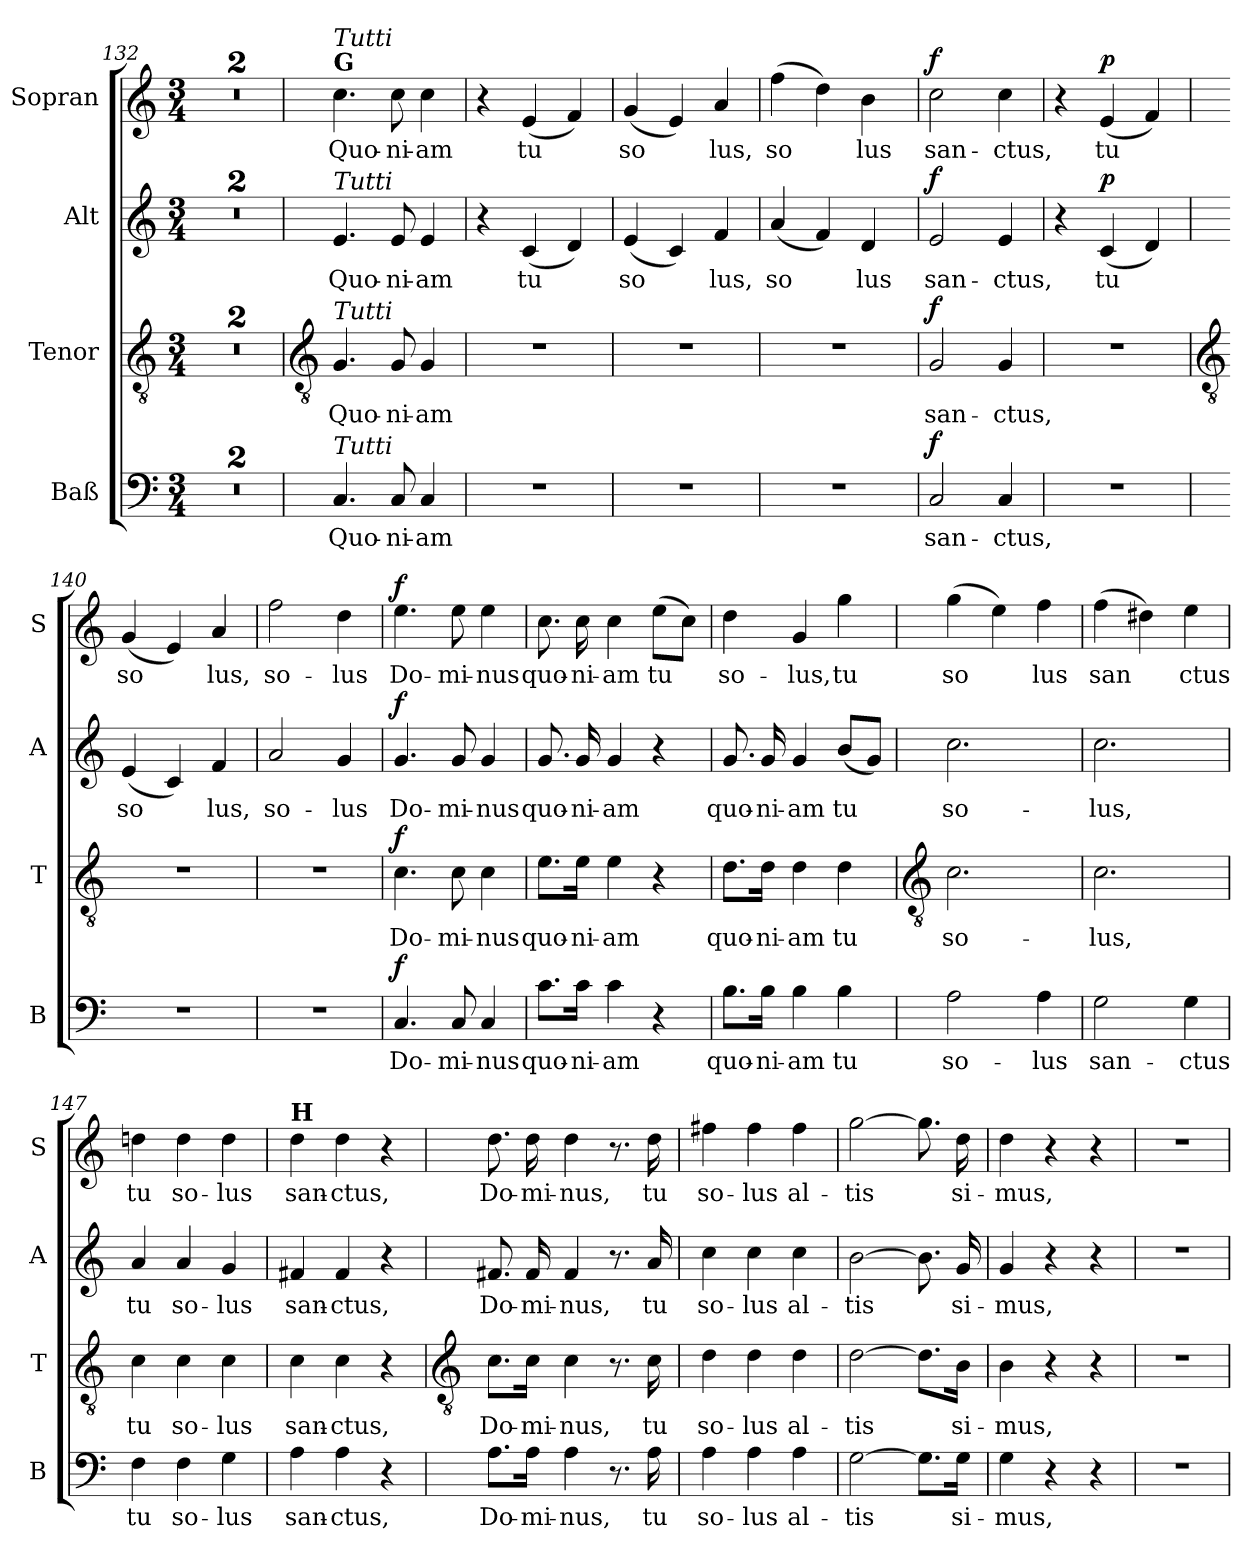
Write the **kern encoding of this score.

**kern	**text	**dynam	**kern	**text	**dynam	**kern	**text	**dynam	**kern	**text	**dynam
*part4	*part4	*part4	*part3	*part3	*part3	*part2	*part2	*part2	*part1	*part1	*part1
*staff4	*staff4	*staff4	*staff3	*staff3	*staff3	*staff2	*staff2	*staff2	*staff1	*staff1	*staff1
*I"Baß	*	*	*I"Tenor	*	*	*I"Alt	*	*	*I"Sopran	*	*
*I'B	*	*	*I'T	*	*	*I'A	*	*	*I'S	*	*
*clefF4	*	*	*clefGv2	*	*	*clefG2	*	*	*clefG2	*	*
*k[]	*	*	*k[]	*	*	*k[]	*	*	*k[]	*	*
*C:	*	*	*C:	*	*	*C:	*	*	*C:	*	*
*M3/4	*	*	*M3/4	*	*	*M3/4	*	*	*M3/4	*	*
=132	=132	=132	=132	=132	=132	=132	=132	=132	=132	=132	=132
2.r	.	.	2.r	.	.	2.r	.	.	2.r	.	.
=133	=133	=133	=133	=133	=133	=133	=133	=133	=133	=133	=133
2.r	.	.	2.r	.	.	2.r	.	.	2.r	.	.
!!LO:LB:g=z
=134	=134	=134	=134	=134	=134	=134	=134	=134	=134	=134	=134
*	*	*	*clefGv2	*	*	*	*	*	*	*	*
!	!	!	!	!	!	!	!	!	!LO:TX:a:B:t=G	!	!
!	!	!	!	!	!	!	!	!	!LO:TX:a:i:t=Tutti	!	!
!	!	!	!	!	!	!LO:TX:a:i:t=Tutti	!	!	!	!	!
!	!	!	!LO:TX:a:i:t=Tutti	!	!	!	!	!	!	!	!
!LO:TX:a:i:t=Tutti	!	!	!	!	!	!	!	!	!	!	!
!	!LO:LY:b	!	!	!LO:LY:b	!	!	!LO:LY:b	!	!	!LO:LY:b	!
4.C	Quo-	.	4.G	Quo-	.	4.e	Quo-	.	4.cc	Quo-	.
!	!LO:LY:b	!	!	!LO:LY:b	!	!	!LO:LY:b	!	!	!LO:LY:b	!
8C	-ni-	.	8G	-ni-	.	8e	-ni-	.	8cc	-ni-	.
!	!LO:LY:b	!	!	!LO:LY:b	!	!	!LO:LY:b	!	!	!LO:LY:b	!
4C	-am	.	4G	-am	.	4e	-am	.	4cc	-am	.
=135	=135	=135	=135	=135	=135	=135	=135	=135	=135	=135	=135
!LO:N:vis=1	!	!	!LO:N:vis=1	!	!	!	!	!	!	!	!
2.r	.	.	2.r	.	.	4r	.	.	4r	.	.
!	!	!	!	!	!	!	!LO:LY:b	!	!	!LO:LY:b	!
.	.	.	.	.	.	(<4c	tu	.	(<4e	tu	.
.	.	.	.	.	.	4d)	.	.	4f)	.	.
=136	=136	=136	=136	=136	=136	=136	=136	=136	=136	=136	=136
!LO:N:vis=1	!	!	!LO:N:vis=1	!	!	!	!LO:LY:b	!	!	!LO:LY:b	!
2.r	.	.	2.r	.	.	(<4e	so	.	(<4g	so	.
.	.	.	.	.	.	4c)	.	.	4e)	.	.
!	!	!	!	!	!	!	!LO:LY:b	!	!	!LO:LY:b	!
.	.	.	.	.	.	4f	lus,	.	4a	lus,	.
=137	=137	=137	=137	=137	=137	=137	=137	=137	=137	=137	=137
!LO:N:vis=1	!	!	!LO:N:vis=1	!	!	!	!LO:LY:b	!	!	!LO:LY:b	!
2.r	.	.	2.r	.	.	(<4a	so	.	(>4ff	so	.
.	.	.	.	.	.	4f)	.	.	4dd)	.	.
!	!	!	!	!	!	!	!LO:LY:b	!	!	!LO:LY:b	!
.	.	.	.	.	.	4d	lus	.	4b	lus	.
=138	=138	=138	=138	=138	=138	=138	=138	=138	=138	=138	=138
!	!LO:LY:b	!LO:DY:a	!	!LO:LY:b	!LO:DY:a	!	!LO:LY:b	!LO:DY:a	!	!LO:LY:b	!LO:DY:a
2C	san-	f	2G	san-	f	2e	san-	f	2cc	san-	f
!	!LO:LY:b	!	!	!LO:LY:b	!	!	!LO:LY:b	!	!	!LO:LY:b	!
4C	-ctus,	.	4G	-ctus,	.	4e	-ctus,	.	4cc	-ctus,	.
=139	=139	=139	=139	=139	=139	=139	=139	=139	=139	=139	=139
!LO:N:vis=1	!	!	!LO:N:vis=1	!	!	!	!	!	!	!	!
2.r	.	.	2.r	.	.	4r	.	.	4r	.	.
!	!	!	!	!	!	!	!LO:LY:b	!LO:DY:a	!	!LO:LY:b	!LO:DY:a
.	.	.	.	.	.	(<4c	tu	p	(<4e	tu	p
.	.	.	.	.	.	4d)	.	.	4f)	.	.
!!LO:LB:g=z
=140	=140	=140	=140	=140	=140	=140	=140	=140	=140	=140	=140
*	*	*	*clefGv2	*	*	*	*	*	*	*	*
!LO:N:vis=1	!	!	!LO:N:vis=1	!	!	!	!LO:LY:b	!	!	!LO:LY:b	!
2.r	.	.	2.r	.	.	(<4e	so	.	(<4g	so	.
.	.	.	.	.	.	4c)	.	.	4e)	.	.
!	!	!	!	!	!	!	!LO:LY:b	!	!	!LO:LY:b	!
.	.	.	.	.	.	4f	lus,	.	4a	lus,	.
=141	=141	=141	=141	=141	=141	=141	=141	=141	=141	=141	=141
!LO:N:vis=1	!	!	!LO:N:vis=1	!	!	!	!LO:LY:b	!	!	!LO:LY:b	!
2.r	.	.	2.r	.	.	2a	so-	.	2ff	so-	.
!	!	!	!	!	!	!	!LO:LY:b	!	!	!LO:LY:b	!
.	.	.	.	.	.	4g	-lus	.	4dd	-lus	.
=142	=142	=142	=142	=142	=142	=142	=142	=142	=142	=142	=142
!	!LO:LY:b	!LO:DY:a	!	!LO:LY:b	!LO:DY:a	!	!LO:LY:b	!LO:DY:a	!	!LO:LY:b	!LO:DY:a
4.C	Do-	f	4.c	Do-	f	4.g	Do-	f	4.ee	Do-	f
!	!LO:LY:b	!	!	!LO:LY:b	!	!	!LO:LY:b	!	!	!LO:LY:b	!
8C	-mi-	.	8c	-mi-	.	8g	-mi-	.	8ee	-mi-	.
!	!LO:LY:b	!	!	!LO:LY:b	!	!	!LO:LY:b	!	!	!LO:LY:b	!
4C	-nus	.	4c	-nus	.	4g	-nus	.	4ee	-nus	.
=143	=143	=143	=143	=143	=143	=143	=143	=143	=143	=143	=143
!	!LO:LY:b	!	!	!LO:LY:b	!	!	!LO:LY:b	!	!	!LO:LY:b	!
8.c\L	quo-	.	8.e\L	quo-	.	8.g	quo-	.	8.cc	quo-	.
!	!LO:LY:b	!	!	!LO:LY:b	!	!	!LO:LY:b	!	!	!LO:LY:b	!
16c\Jk	-ni-	.	16e\Jk	-ni-	.	16g	-ni-	.	16cc	-ni-	.
!	!LO:LY:b	!	!	!LO:LY:b	!	!	!LO:LY:b	!	!	!LO:LY:b	!
4c	-am	.	4e	-am	.	4g	-am	.	4cc	-am	.
!	!	!	!	!	!	!	!	!	!	!LO:LY:b	!
4r	.	.	4r	.	.	4r	.	.	(>8eeL	tu	.
.	.	.	.	.	.	.	.	.	8ccJ)	.	.
=144	=144	=144	=144	=144	=144	=144	=144	=144	=144	=144	=144
!	!LO:LY:b	!	!	!LO:LY:b	!	!	!LO:LY:b	!	!	!LO:LY:b	!
8.B\L	quo-	.	8.d\L	quo-	.	8.g	quo-	.	4dd	so-	.
!	!LO:LY:b	!	!	!LO:LY:b	!	!	!LO:LY:b	!	!	!	!
16B\Jk	-ni-	.	16d\Jk	-ni-	.	16g	-ni-	.	.	.	.
!	!LO:LY:b	!	!	!LO:LY:b	!	!	!LO:LY:b	!	!	!LO:LY:b	!
4B	-am	.	4d	-am	.	4g	-am	.	4g	-lus,	.
!	!LO:LY:b	!	!	!LO:LY:b	!	!	!LO:LY:b	!	!	!LO:LY:b	!
4B	tu	.	4d	tu	.	(<8bL	tu	.	4gg	tu	.
.	.	.	.	.	.	8gJ)	.	.	.	.	.
!!LO:LB:g=z
=145	=145	=145	=145	=145	=145	=145	=145	=145	=145	=145	=145
*	*	*	*clefGv2	*	*	*	*	*	*	*	*
!	!LO:LY:b	!	!	!LO:LY:b	!	!	!LO:LY:b	!	!	!LO:LY:b	!
2A	so-	.	2.c	so-	.	2.cc	so-	.	(>4gg	so	.
.	.	.	.	.	.	.	.	.	4ee)	.	.
!	!LO:LY:b	!	!	!	!	!	!	!	!	!LO:LY:b	!
4A	-lus	.	.	.	.	.	.	.	4ff	lus	.
=146	=146	=146	=146	=146	=146	=146	=146	=146	=146	=146	=146
!	!LO:LY:b	!	!	!LO:LY:b	!	!	!LO:LY:b	!	!	!LO:LY:b	!
2G	san-	.	2.c	-lus,	.	2.cc	-lus,	.	(>4ff	san	.
.	.	.	.	.	.	.	.	.	4dd#X)	.	.
!	!LO:LY:b	!	!	!	!	!	!	!	!	!LO:LY:b	!
4G	-ctus	.	.	.	.	.	.	.	4ee	ctus	.
=147	=147	=147	=147	=147	=147	=147	=147	=147	=147	=147	=147
!	!LO:LY:b	!	!	!LO:LY:b	!	!	!LO:LY:b	!	!	!LO:LY:b	!
4F	tu	.	4c	tu	.	4a	tu	.	4ddn	tu	.
!	!LO:LY:b	!	!	!LO:LY:b	!	!	!LO:LY:b	!	!	!LO:LY:b	!
4F	so-	.	4c	so-	.	4a	so-	.	4dd	so-	.
!	!LO:LY:b	!	!	!LO:LY:b	!	!	!LO:LY:b	!	!	!LO:LY:b	!
4G	-lus	.	4c	-lus	.	4g	-lus	.	4dd	-lus	.
=148	=148	=148	=148	=148	=148	=148	=148	=148	=148	=148	=148
!	!	!	!	!	!	!	!	!	!LO:TX:a:B:t=H	!	!
!	!LO:LY:b	!	!	!LO:LY:b	!	!	!LO:LY:b	!	!	!LO:LY:b	!
4A	san-	.	4c	san-	.	4f#X	san-	.	4dd	san-	.
!	!LO:LY:b	!	!	!LO:LY:b	!	!	!LO:LY:b	!	!	!LO:LY:b	!
4A	-ctus,	.	4c	-ctus,	.	4f#	-ctus,	.	4dd	-ctus,	.
4r	.	.	4r	.	.	4r	.	.	4r	.	.
!!LO:LB:g=z
=149	=149	=149	=149	=149	=149	=149	=149	=149	=149	=149	=149
*	*	*	*clefGv2	*	*	*	*	*	*	*	*
!	!LO:LY:b	!	!	!LO:LY:b	!	!	!LO:LY:b	!	!	!LO:LY:b	!
8.A\L	Do-	.	8.c\L	Do-	.	8.f#X	Do-	.	8.dd	Do-	.
!	!LO:LY:b	!	!	!LO:LY:b	!	!	!LO:LY:b	!	!	!LO:LY:b	!
16A\Jk	-mi-	.	16c\Jk	-mi-	.	16f#	-mi-	.	16dd	-mi-	.
!	!LO:LY:b	!	!	!LO:LY:b	!	!	!LO:LY:b	!	!	!LO:LY:b	!
4A	-nus,	.	4c	-nus,	.	4f#	-nus,	.	4dd	-nus,	.
8.r	.	.	8.r	.	.	8.r	.	.	8.r	.	.
!	!LO:LY:b	!	!	!LO:LY:b	!	!	!LO:LY:b	!	!	!LO:LY:b	!
16A	tu	.	16c	tu	.	16a	tu	.	16dd	tu	.
=150	=150	=150	=150	=150	=150	=150	=150	=150	=150	=150	=150
!	!LO:LY:b	!	!	!LO:LY:b	!	!	!LO:LY:b	!	!	!LO:LY:b	!
4A	so-	.	4d	so-	.	4cc	so-	.	4ff#X	so-	.
!	!LO:LY:b	!	!	!LO:LY:b	!	!	!LO:LY:b	!	!	!LO:LY:b	!
4A	-lus	.	4d	-lus	.	4cc	-lus	.	4ff#	-lus	.
!	!LO:LY:b	!	!	!LO:LY:b	!	!	!LO:LY:b	!	!	!LO:LY:b	!
4A	al-	.	4d	al-	.	4cc	al-	.	4ff#	al-	.
=151	=151	=151	=151	=151	=151	=151	=151	=151	=151	=151	=151
!	!LO:LY:b	!	!	!LO:LY:b	!	!	!LO:LY:b	!	!	!LO:LY:b	!
[2G	-tis	.	[2d	-tis	.	[2b	-tis	.	[2gg	-tis	.
8.G\L]	.	.	8.d\L]	.	.	8.b]	.	.	8.gg]	.	.
!	!LO:LY:b	!	!	!LO:LY:b	!	!	!LO:LY:b	!	!	!LO:LY:b	!
16G\Jk	si-	.	16B\Jk	si-	.	16g	si-	.	16dd	si-	.
=152	=152	=152	=152	=152	=152	=152	=152	=152	=152	=152	=152
!	!LO:LY:b	!	!	!LO:LY:b	!	!	!LO:LY:b	!	!	!LO:LY:b	!
4G	-mus,	.	4B	-mus,	.	4g	-mus,	.	4dd	-mus,	.
4r	.	.	4r	.	.	4r	.	.	4r	.	.
4r	.	.	4r	.	.	4r	.	.	4r	.	.
=153	=153	=153	=153	=153	=153	=153	=153	=153	=153	=153	=153
!LO:N:vis=1	!	!	!LO:N:vis=1	!	!	!LO:N:vis=1	!	!	!LO:N:vis=1	!	!
2.r	.	.	2.r	.	.	2.r	.	.	2.r	.	.
=	=	=	=	=	=	=	=	=	=	=	=
*-	*-	*-	*-	*-	*-	*-	*-	*-	*-	*-	*-
